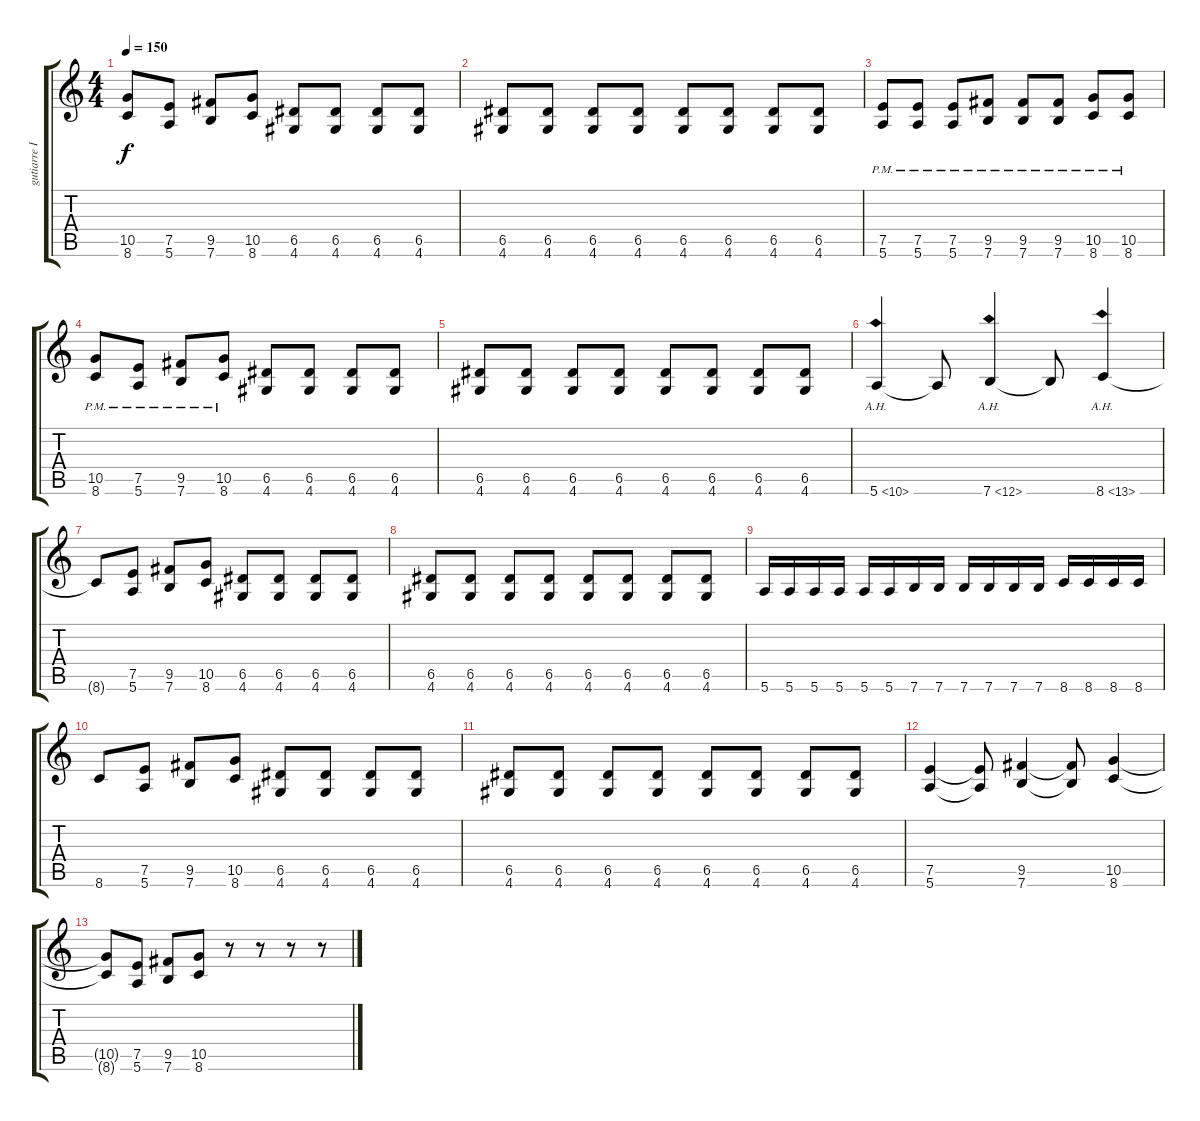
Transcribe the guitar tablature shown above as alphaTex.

\track ("gutiarre II" "gutiarre I") {instrument distortionguitar}
\staff {score tabs}
\tuning (E4 B3 G3 D3 A2 E2) {hide}
\ts (4 4)
\tempo 150
\clef g2
\ks c
(10.5{t} 8.6{t}).8{dy f} (7.5 5.6).8 (9.5 7.6).8 (10.5 8.6).8 (6.5 4.6).8 (6.5 4.6).8 (6.5 4.6).8 (6.5 4.6).8 |
(6.5 4.6).8 (6.5 4.6).8 (6.5 4.6).8 (6.5 4.6).8 (6.5 4.6).8 (6.5 4.6).8 (6.5 4.6).8 (6.5 4.6).8 |
(7.5{pm} 5.6{pm}).8 (7.5{pm} 5.6{pm}).8 (7.5{pm} 5.6{pm}).8 (9.5{pm} 7.6{pm}).8 (9.5{pm} 7.6{pm}).8 (9.5{pm} 7.6{pm}).8 (10.5{pm} 8.6{pm}).8 (10.5{pm} 8.6{pm}).8 |
(10.5{pm} 8.6{pm}).8 (7.5{pm} 5.6{pm}).8 (9.5{pm} 7.6{pm}).8 (10.5{pm} 8.6{pm}).8 (6.5 4.6).8 (6.5 4.6).8 (6.5 4.6).8 (6.5 4.6).8 |
(6.5 4.6).8 (6.5 4.6).8 (6.5 4.6).8 (6.5 4.6).8 (6.5 4.6).8 (6.5 4.6).8 (6.5 4.6).8 (6.5 4.6).8 |
5.6{ah 5}.4 5.6{t}.8 7.6{ah 5}.4 7.6{t}.8 8.6{ah 5}.4 |
8.6{t}.8 (7.5 5.6).8 (9.5 7.6).8 (10.5 8.6).8 (6.5 4.6).8 (6.5 4.6).8 (6.5 4.6).8 (6.5 4.6).8 |
(6.5 4.6).8 (6.5 4.6).8 (6.5 4.6).8 (6.5 4.6).8 (6.5 4.6).8 (6.5 4.6).8 (6.5 4.6).8 (6.5 4.6).8 |
5.6.16 5.6.16 5.6.16 5.6.16 5.6.16 5.6.16 7.6.16 7.6.16 7.6.16 7.6.16 7.6.16 7.6.16 8.6.16 8.6.16 8.6.16 8.6.16 |
8.6.8 (7.5 5.6).8 (9.5 7.6).8 (10.5 8.6).8 (6.5 4.6).8 (6.5 4.6).8 (6.5 4.6).8 (6.5 4.6).8 |
(6.5 4.6).8 (6.5 4.6).8 (6.5 4.6).8 (6.5 4.6).8 (6.5 4.6).8 (6.5 4.6).8 (6.5 4.6).8 (6.5 4.6).8 |
(7.5 5.6).4 (7.5{t} 5.6{t}).8 (9.5 7.6).4 (9.5{t} 7.6{t}).8 (10.5 8.6).4 |
(10.5{t} 8.6{t}).8 (7.5 5.6).8 (9.5 7.6).8 (10.5 8.6).8 r.8 r.8 r.8 r.8
